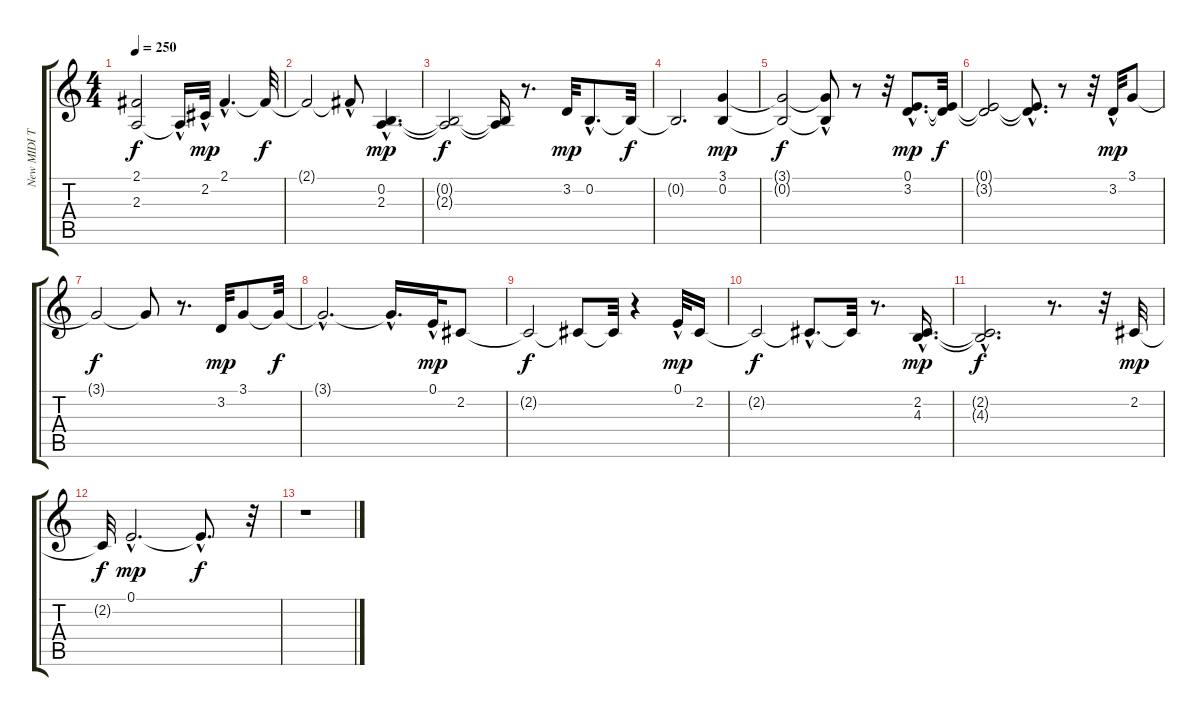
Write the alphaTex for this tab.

\track ("New MIDI Track" "New MIDI T") {instrument clavinet}
\staff {score tabs}
\tuning (E4 B3 G3 D3 A2 E2) {hide}
\ts (4 4)
\tempo 250
\clef g2
\ks c
(2.1{t} 2.3{t}).2{dy f} 2.3{hac t}.16 2.2{hac}.32{dy mp} 2.1{hac}.4{d} 2.1{t}.32{dy f} |
2.1{t}.2 2.1{hac t}.8 (0.2{hac} 2.3{hac}).4{d dy mp} |
(0.2{t} 2.3{t}).2{dy f} (0.2{t} 2.3{t}).16 r.8{d} 3.2.32{dy mp} 0.2{hac}.8{d} 0.2{t}.32{dy f} |
0.2{t}.2{d} (3.1 0.2).4{dy mp} |
(3.1{t} 0.2{t}).2{dy f} (3.1{hac t} 0.2{t}).8 r.8 r.32 (0.1{hac} 3.2{hac}).8{d dy mp} (0.1{t} 3.2{t}).32{dy f} |
(0.1{t} 3.2{t}).2 (0.1{hac t} 3.2{hac t}).8{d} r.8 r.32 3.2{hac}.32{dy mp} 3.1.8 |
3.1{t}.2{dy f} 3.1{t}.8 r.8{d} 3.2.32{dy mp} 3.1.8 3.1{t}.32{dy f} |
3.1{hac t}.2{d} 3.1{hac t}.16{d} 0.1{hac}.32{dy mp} 2.2.8 |
2.2{t}.2{dy f} 2.2{t}.8 2.2{t}.32 r.4 0.1{hac}.32{dy mp} 2.2.16 |
2.2{t}.2{dy f} 2.2{hac t}.8{d} 2.2{t}.32 r.8{d} (2.2{hac} 4.3{hac}).16{d dy mp} |
(2.2{t} 4.3{hac t}).2{d dy f} r.8{d} r.32 2.2.32{dy mp} |
2.2{t}.32{dy f} 0.1{hac}.2{d dy mp} 0.1{hac t}.8{d dy f} r.32 |
r.1
